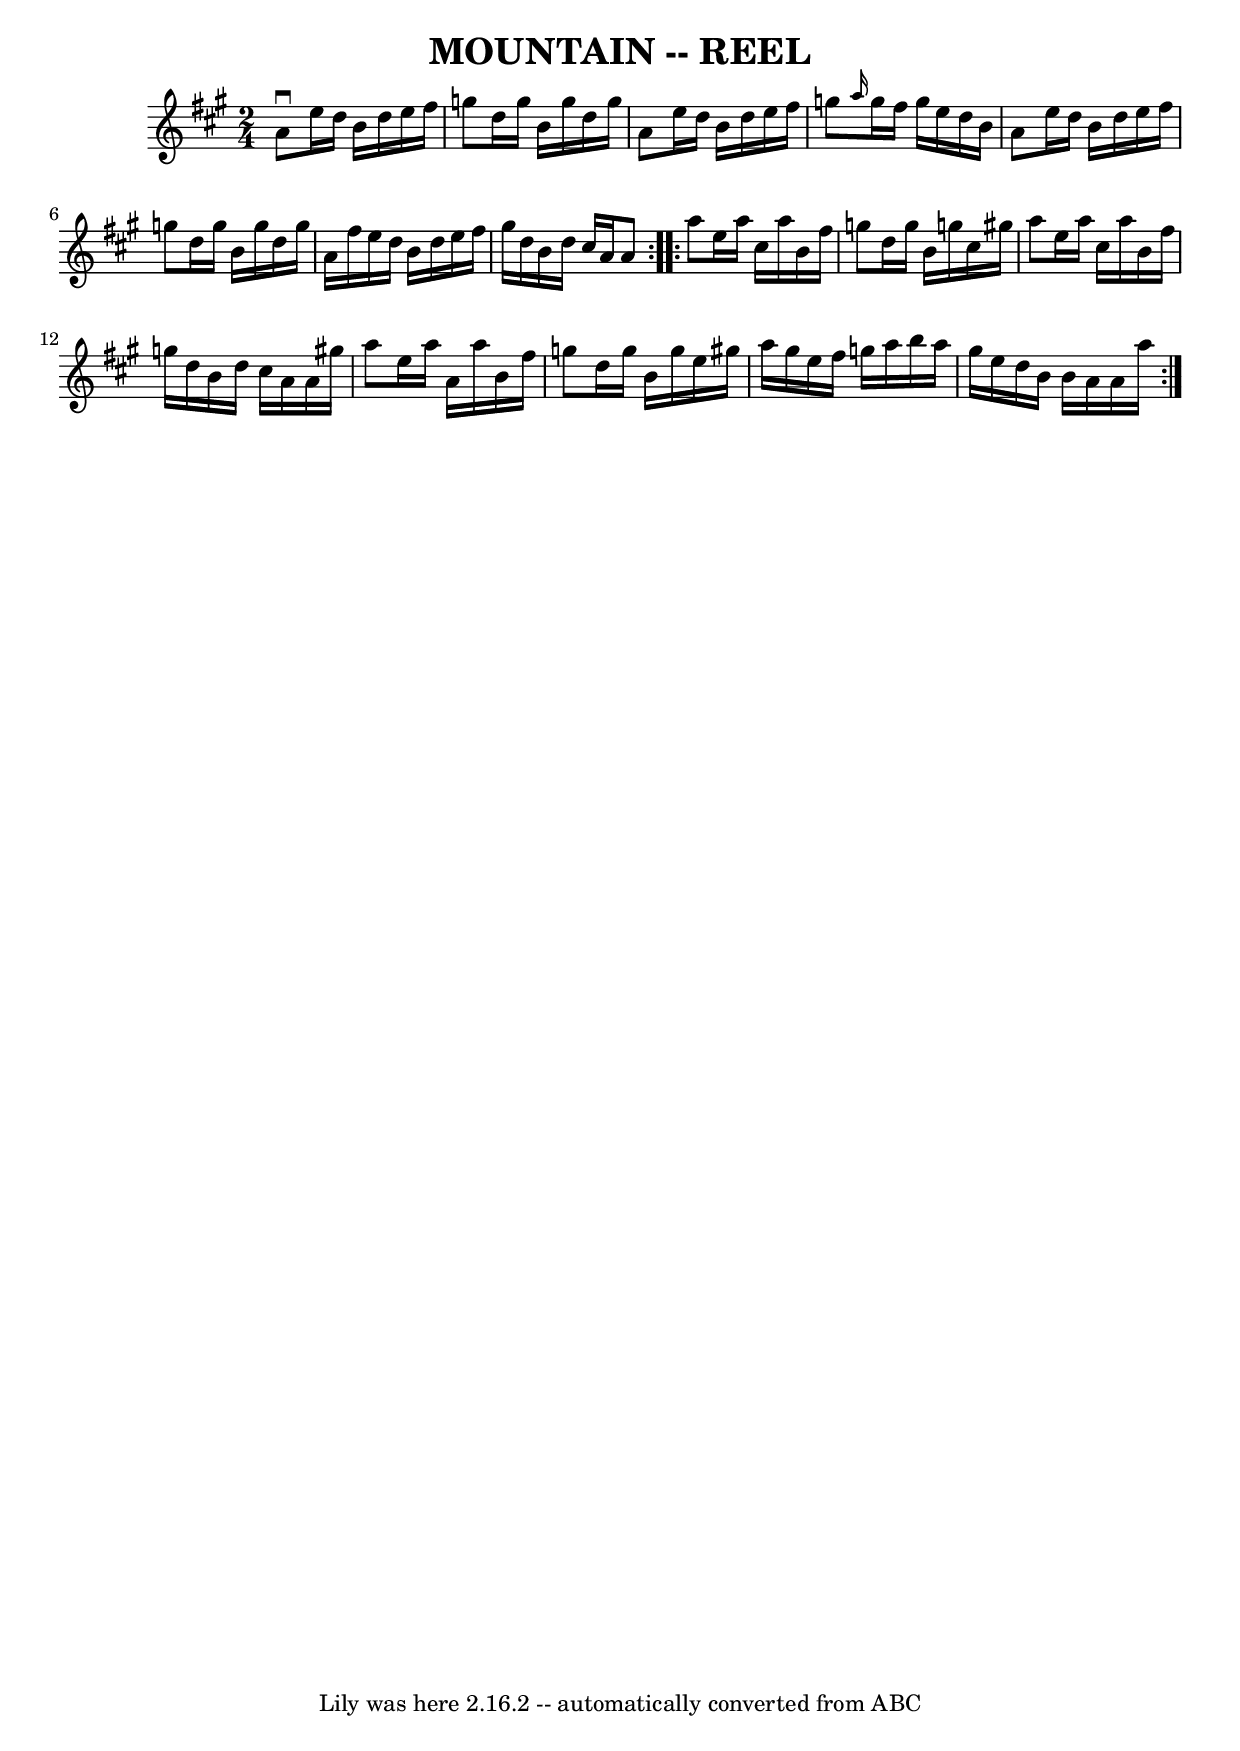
\version "2.16.2"
\include "Mammoth.ily"
\header {
  %% book = "Ryan's Mammoth Collection of Fiddle Tunes"
  crossRefNumber = "1"
  footnotes = ""
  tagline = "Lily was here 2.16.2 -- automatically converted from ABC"
  title = "MOUNTAIN -- REEL"

}
voicedefault =  {



  \repeat volta 2 {

    \time 2/4 
    \key a \major
    a'8^\downbow e''16 d''16 b'16 d''16    
    e''16 fis''16    |
    g''8 d''16 g''16 b'16 g''16 d''16 
    g''16    |
    a'8 e''16 d''16 b'16 d''16 e''16    
    fis''16    |
    g''8  \grace { a''16  
		 } g''16 fis''16 g''16    
    e''16 d''16 b'16        |
    a'8 e''16 d''16 b'16 d''16 
    e''16 fis''16    |
    g''8 d''16 g''16 b'16 g''16    
    d''16 g''16    |
    a'16 fis''16 e''16 d''16 b'16 d''16 
    e''16 fis''16    |
    gis''16 d''16 b'16 d''16 cis''16  
    a'16 a'8    
  }     
  \repeat volta 2 {
    a''8 e''16 a''16 cis''16    
    a''16 b'16 fis''16    |
    g''8 d''16 g''16 b'16 g''!16 
    cis''16 gis''!16    |
    a''8 e''16 a''16 cis''16 a''16 
    b'16 fis''16    |
    g''16 d''16 b'16 d''16 cis''16    
    a'16 a'16 gis''!16        |
    a''8 e''16 a''16 a'16    
    a''16 b'16 fis''16    |
    g''8 d''16 g''16 b'16 g''16  
    e''16 gis''!16    |
    a''16 gis''16 e''16 fis''16 g''16 
    a''16 b''16 a''16    |
    gis''16 e''16 d''16 b'16    
    b'16 a'16 a'16 a''16    
  }   

}

\score{
  <<

    \context Staff="default"
    {
      \voicedefault 
      
    }

  >>
  \layout {
    
  }
  \midi {
  }

}
